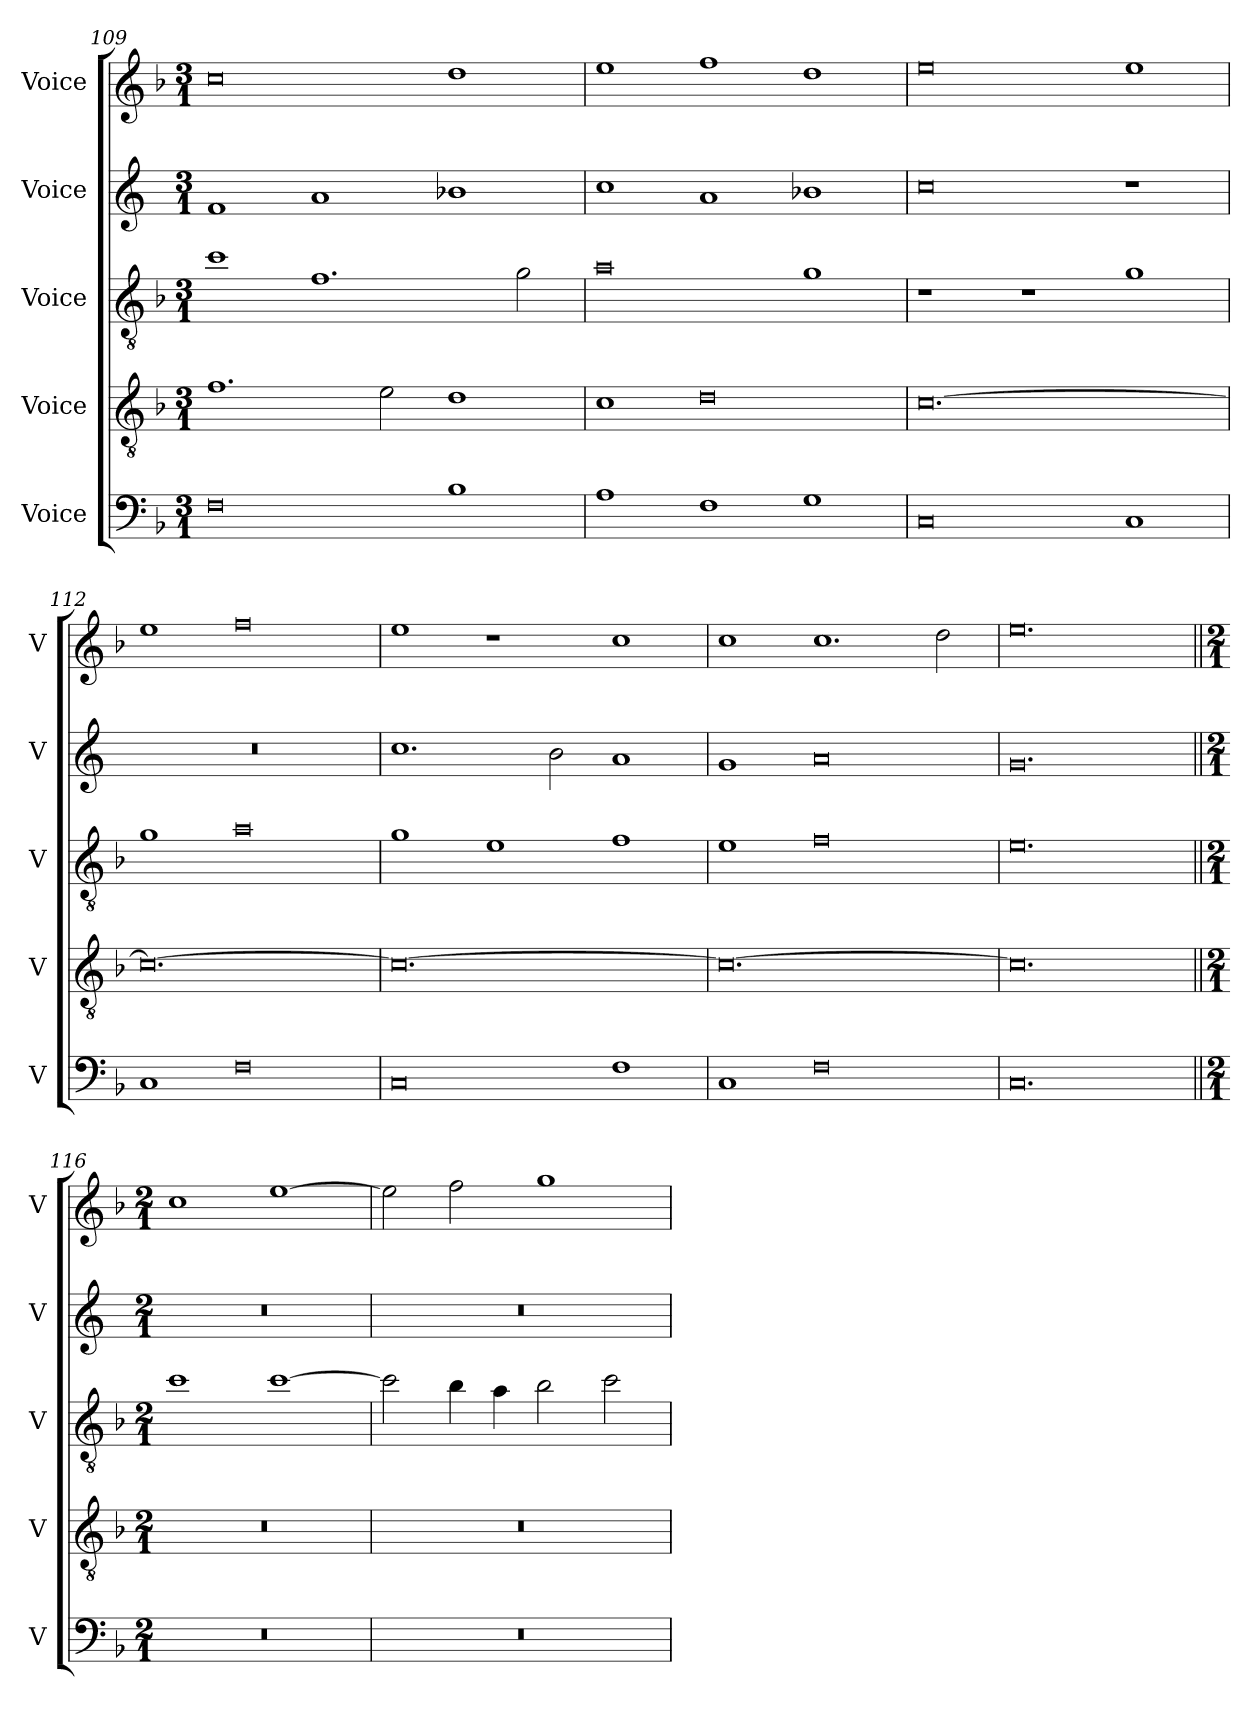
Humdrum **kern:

**kern	**kern	**kern	**kern	**kern
*part5	*part4	*part3	*part2	*part1
*staff5	*staff4	*staff3	*staff2	*staff1
*I"Voice	*I"Voice	*I"Voice	*I"Voice	*I"Voice
*I'V	*I'V	*I'V	*I'V	*I'V
*clefF4	*clefGv2	*clefGv2	*clefG2	*clefG2
*k[b-]	*k[b-]	*k[b-]	*k[]	*k[b-]
*M3/1	*M3/1	*M3/1	*M3/1	*M3/1
=109	=109	=109	=109	=109
0F	1.f	1cc	1f	0cc
.	.	1.f	1a	.
.	2e\	.	.	.
1B-	1d	.	1b-X	1dd
.	.	2g\	.	.
=110	=110	=110	=110	=110
1A	1c	0a	1cc	1ee
1F	0d	.	1a	1ff
1G	.	1g	1b-X	1dd
!!LO:LB:g=z
=111	=111	=111	=111	=111
0C	[0.c	1r	0cc	0ee
.	.	1r	.	.
1C	.	1g	1r	1ee
=112	=112	=112	=112	=112
1C	0.c_	1g	0.r	1ee
0F	.	0a	.	0ff
=113	=113	=113	=113	=113
0C	0.c_	1g	1.cc	1ee
.	.	1e	.	1r
.	.	.	2b\	.
1F	.	1f	1a	1cc
!!LO:LB:g=z
=114	=114	=114	=114	=114
1C	0.c_	1e	1g	1cc
0F	.	0f	0a	1.cc
.	.	.	.	2dd\
=115	=115	=115	=115	=115
0.C	0.c]	0.e	0.g	0.ee
=116||	=116||	=116||	=116||	=116||
*M2/1	*M2/1	*M2/1	*M2/1	*M2/1
0r	0r	1cc	0r	1cc
.	.	[1cc	.	[1ee
=117	=117	=117	=117	=117
0r	0r	2cc\]	0r	2ee\]
.	.	4b-\	.	2ff\
.	.	4a\	.	.
.	.	2b-\	.	1gg
.	.	2cc\	.	.
=	=	=	=	=
*-	*-	*-	*-	*-
